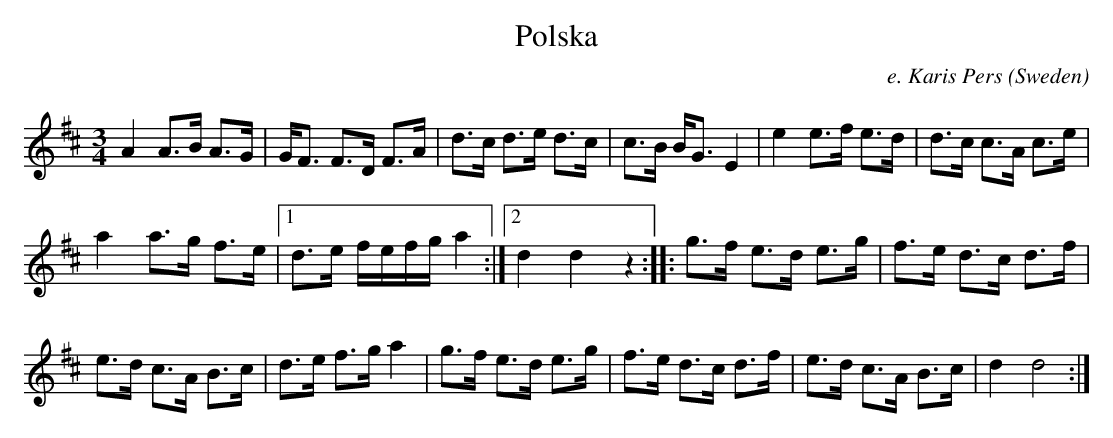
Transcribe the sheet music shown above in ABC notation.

X:1
T:Polska
C:e. Karis Pers
M:3/4
O:Sweden
K:D major
A2 A>B A>G | G<F F>D F>A | \
d>c d>e d>c | c>B B<G E2 | \
e2 e>f e>d | d>c c>A c>e |
a2 a>g f>e |1 d>e f/e/f/g/ a2 :|2 d2d2z2::\
g>f e>d e>g | f>e d>c d>f |
e>d c>A B>c | d>e f>g a2 |\
g>f e>d e>g | f>e d>c d>f | e>d c>A B>c | d2d4:|
